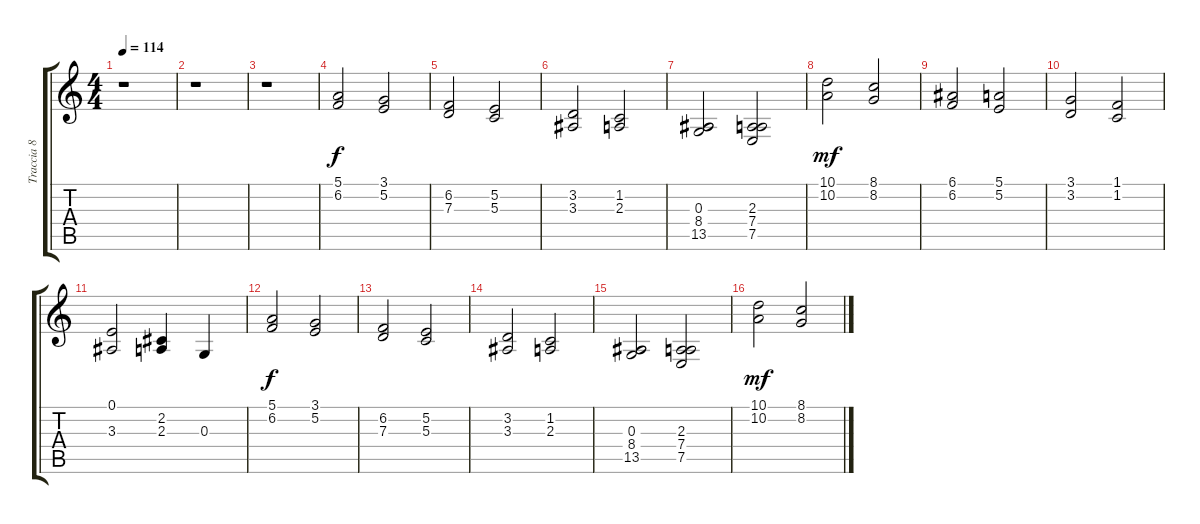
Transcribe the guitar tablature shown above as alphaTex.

\track ("Traccia 8" "Traccia 8") {instrument synthvoice}
\staff {score tabs}
\tuning (E4 B3 G3 D3 A2 E2) {hide}
\ts (4 4)
\tempo 114
\clef g2
\ks c
r.1{dy f} |
r.1 |
r.1 |
(5.1 6.2).2{instrument synthvoice} (3.1 5.2).2 |
(6.2 7.3).2 (5.2 5.3).2 |
(3.2 3.3).2 (1.2 2.3).2 |
(0.3 8.4 13.5).2 (2.3 7.4 7.5).2 |
(10.1 10.2).2{dy mf instrument choiraahs} (8.1 8.2).2 |
(6.1 6.2).2 (5.1 5.2).2 |
(3.1 3.2).2 (1.1 1.2).2 |
(0.1 3.3).2 (2.2 2.3).4 0.3.4 |
(5.1 6.2).2{dy f instrument voiceoohs} (3.1 5.2).2 |
(6.2 7.3).2 (5.2 5.3).2 |
(3.2 3.3).2 (1.2 2.3).2 |
(0.3 8.4 13.5).2 (2.3 7.4 7.5).2 |
(10.1 10.2).2{dy mf instrument choiraahs} (8.1 8.2).2
